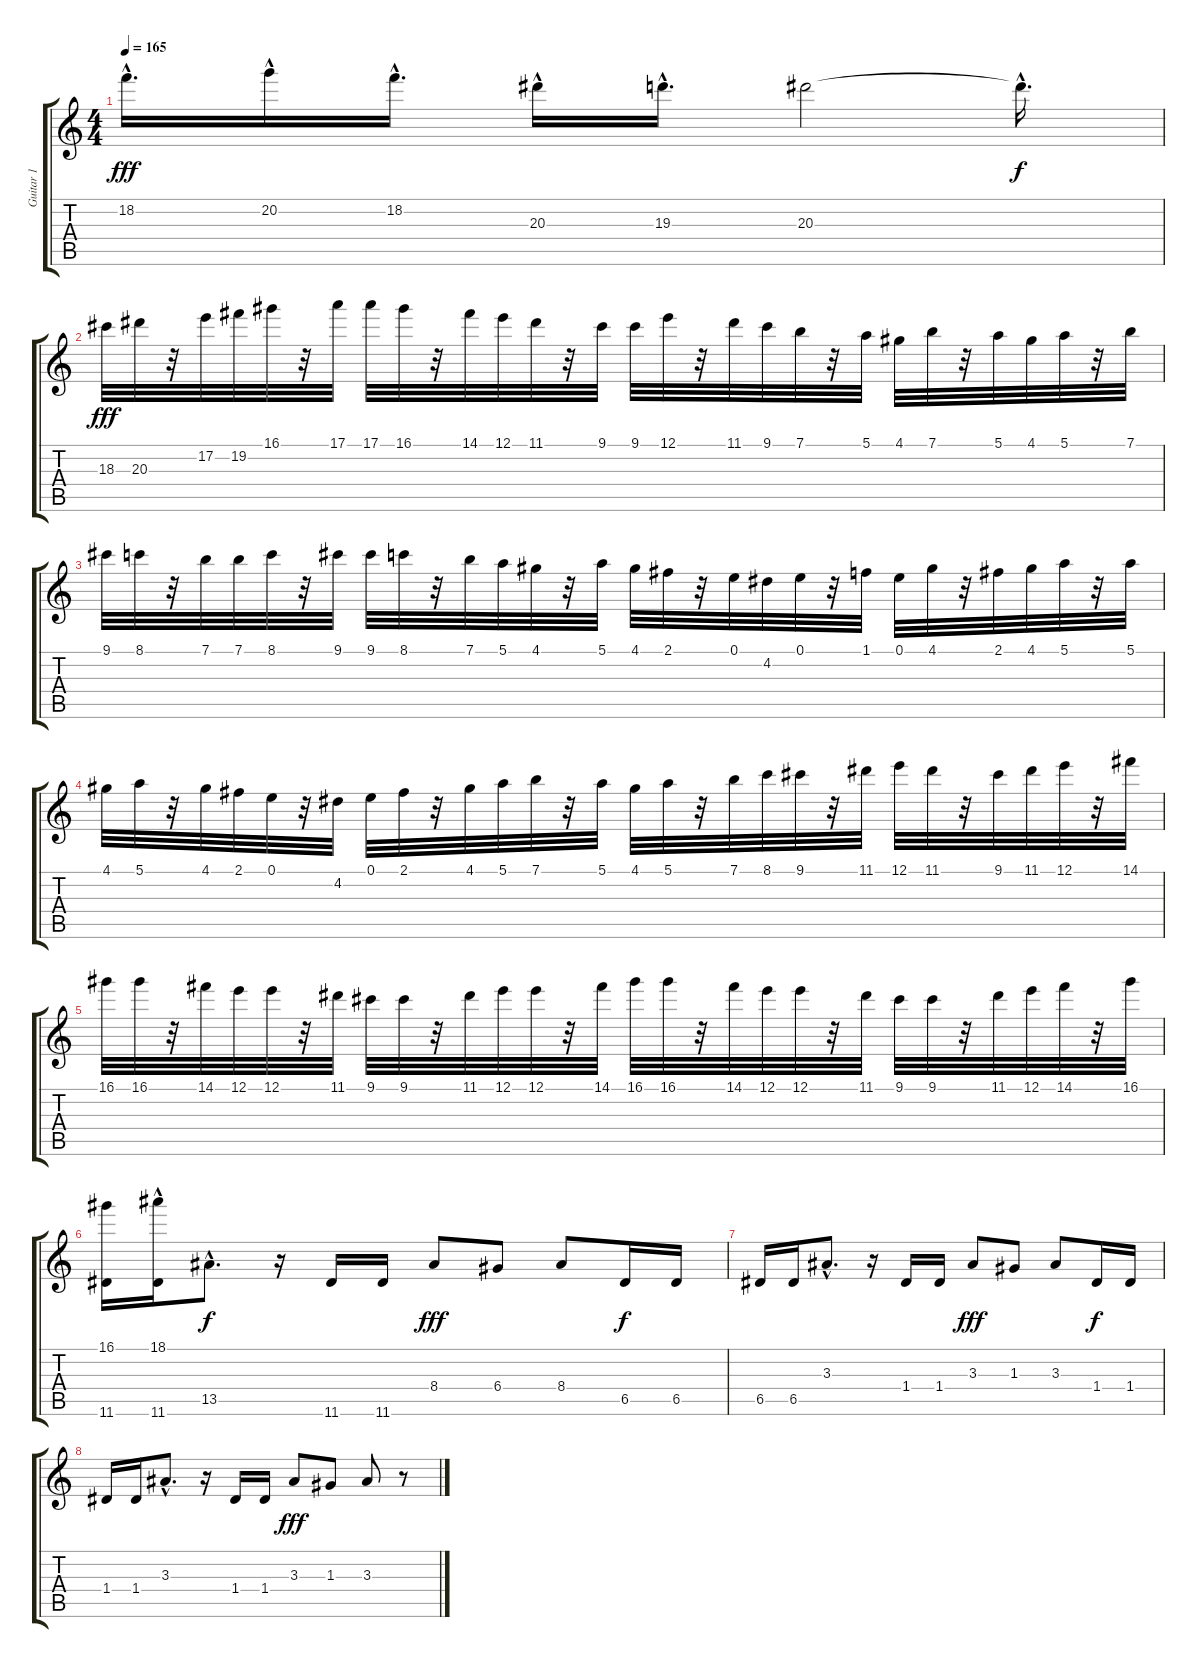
\track ("Guitar 1" "Guitar 1") {instrument distortionguitar}
\staff {score tabs}
\tuning (E4 B3 G3 D3 A2 E2) {hide}
\ts (4 4)
\tempo 165
\clef g2
\ks c
18.2{hac}.16{d dy fff} 20.2{hac}.16 18.2{hac}.16{d} 20.3{hac}.16 19.3{hac}.16{d} 20.3.2 20.3{hac t}.16{d dy f} |
18.3.32{dy fff volume 16 balance 8 instrument distortionguitar} 20.3.32 r.32 17.2.32 19.2.32 16.1.32 r.32 17.1.32 17.1.32 16.1.32 r.32 14.1.32 12.1.32 11.1.32 r.32 9.1.32 9.1.32 12.1.32 r.32 11.1.32 9.1.32 7.1.32 r.32 5.1.32 4.1.32 7.1.32 r.32 5.1.32 4.1.32 5.1.32 r.32 7.1.32 |
9.1.32 8.1.32 r.32 7.1.32 7.1.32 8.1.32 r.32 9.1.32 9.1.32 8.1.32 r.32 7.1.32 5.1.32 4.1.32 r.32 5.1.32 4.1.32 2.1.32 r.32 0.1.32 4.2.32 0.1.32 r.32 1.1.32 0.1.32 4.1.32 r.32 2.1.32 4.1.32 5.1.32 r.32 5.1.32 |
4.1.32 5.1.32 r.32 4.1.32 2.1.32 0.1.32 r.32 4.2.32 0.1.32 2.1.32 r.32 4.1.32 5.1.32 7.1.32 r.32 5.1.32 4.1.32 5.1.32 r.32 7.1.32 8.1.32 9.1.32 r.32 11.1.32 12.1.32 11.1.32 r.32 9.1.32 11.1.32 12.1.32 r.32 14.1.32 |
16.1.32 16.1.32 r.32 14.1.32 12.1.32 12.1.32 r.32 11.1.32 9.1.32 9.1.32 r.32 11.1.32 12.1.32 12.1.32 r.32 14.1.32 16.1.32 16.1.32 r.32 14.1.32 12.1.32 12.1.32 r.32 11.1.32 9.1.32 9.1.32 r.32 11.1.32 12.1.32 14.1.32 r.32 16.1.32 |
(16.1 11.6).16 (18.1{hac} 11.6).16 13.5{hac}.8{d dy f} r.16 11.6.16 11.6.16 8.4.8{dy fff} 6.4.8 8.4.8 6.5.16{dy f} 6.5.16 |
6.5.16 6.5.16 3.3{hac}.8{d} r.16 1.4.16 1.4.16 3.3.8{dy fff} 1.3.8 3.3.8 1.4.16{dy f} 1.4.16 |
1.4.16 1.4.16 3.3{hac}.8{d} r.16 1.4.16 1.4.16 3.3.8{dy fff} 1.3.8 3.3.8 r.8
